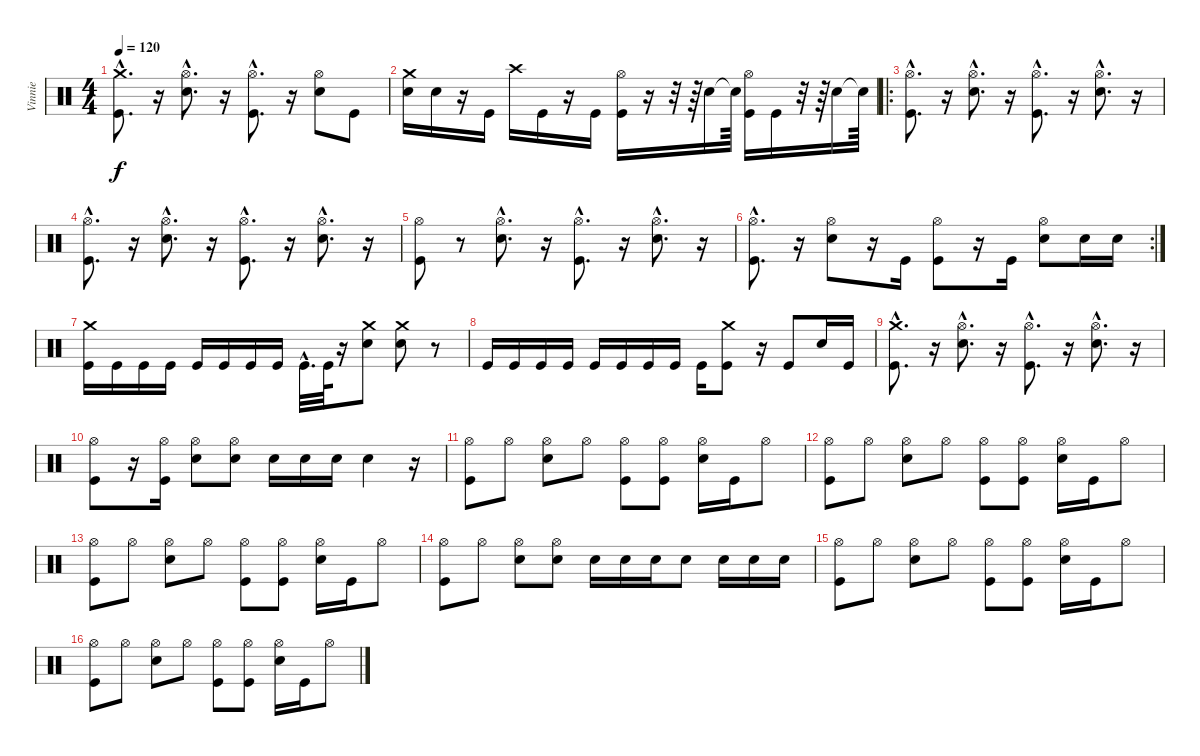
\track ("Vinnie" "Vinnie") {instrument percussion}
\staff {score}
\articulation defaults
\ts (4 4)
\tempo 120
\clef neutral
\ks c
("Kick (hit)"{hac} "Crash medium (hit)"{hac}).8{d dy f} r.16 ("Hi-Hat (open)"{hac} "Electric Snare (hit)"{hac}).8{d} r.16 ("Hi-Hat (open)"{hac} "Kick (hit)"{hac}).8{d} r.16 ("Hi-Hat (open)" "Electric Snare (hit)").8 "Kick (hit)".8 |
("Electric Snare (hit)" "Crash medium (hit)").16 "Electric Snare (hit)".16 r.16 "Kick (hit)".16 "Crash high (hit)".16 "Kick (hit)".16 r.16 "Kick (hit)".16 ("Hi-Hat (open)" "Kick (hit)").16 r.16 r.32 r.64 "Electric Snare (hit)".16 "Snare (hit)"{t}.64 ("Hi-Hat (open)" "Kick (hit)").16 "Kick (hit)".16 r.32 r.64 "Electric Snare (hit)".16 "Snare (hit)"{t}.64 |
\ro
("Hi-Hat (open)"{hac} "Kick (hit)"{hac}).8{d} r.16 ("Hi-Hat (open)"{hac} "Electric Snare (hit)"{hac}).8{d} r.16 ("Hi-Hat (open)"{hac} "Kick (hit)"{hac}).8{d} r.16 ("Hi-Hat (open)"{hac} "Electric Snare (hit)"{hac}).8{d} r.16 |
("Hi-Hat (open)"{hac} "Kick (hit)"{hac}).8{d} r.16 ("Hi-Hat (open)"{hac} "Electric Snare (hit)"{hac}).8{d} r.16 ("Hi-Hat (open)"{hac} "Kick (hit)"{hac}).8{d} r.16 ("Hi-Hat (open)"{hac} "Electric Snare (hit)"{hac}).8{d} r.16 |
("Hi-Hat (open)" "Kick (hit)").8 r.8 ("Hi-Hat (open)"{hac} "Electric Snare (hit)"{hac}).8{d} r.16 ("Hi-Hat (open)"{hac} "Kick (hit)"{hac}).8{d} r.16 ("Hi-Hat (open)"{hac} "Electric Snare (hit)"{hac}).8{d} r.16 |
\rc 2
("Hi-Hat (open)"{hac} "Kick (hit)"{hac}).8{d} r.16 ("Hi-Hat (open)" "Electric Snare (hit)").8 r.16 "Kick (hit)".16 ("Hi-Hat (open)" "Kick (hit)").8 r.16 "Kick (hit)".16 ("Hi-Hat (open)" "Electric Snare (hit)").8 "Electric Snare (hit)".16 "Electric Snare (hit)".16 |
("Kick (hit)" "Crash medium (hit)").16 "Kick (hit)".16 "Kick (hit)".16 "Kick (hit)".16 "Kick (hit)".16 "Kick (hit)".16 "Kick (hit)".16 "Kick (hit)".16 "Kick (hit)"{hac}.32{d} "Kick (hit)".64 r.16 ("Electric Snare (hit)" "Crash medium (hit)").8 ("Electric Snare (hit)" "Crash medium (hit)").8 r.8 |
"Kick (hit)".16 "Kick (hit)".16 "Kick (hit)".16 "Kick (hit)".16 "Kick (hit)".16 "Kick (hit)".16 "Kick (hit)".16 "Kick (hit)".16 "Kick (hit)".16 ("Crash medium (hit)" "Kick (hit)").8 r.16 "Kick (hit)".8 "Electric Snare (hit)".16 "Kick (hit)".16 |
("Kick (hit)"{hac} "Crash medium (hit)"{hac}).8{d} r.16 ("Hi-Hat (open)"{hac} "Electric Snare (hit)"{hac}).8{d} r.16 ("Hi-Hat (open)"{hac} "Kick (hit)"{hac}).8{d} r.16 ("Hi-Hat (open)"{hac} "Electric Snare (hit)"{hac}).8{d} r.16 |
("Hi-Hat (open)" "Kick (hit)").8 r.16 ("Hi-Hat (open)" "Kick (hit)").16 ("Hi-Hat (open)" "Electric Snare (hit)").8 ("Hi-Hat (open)" "Electric Snare (hit)").8 "Electric Snare (hit)".16 "Electric Snare (hit)".16 "Electric Snare (hit)".16 "Electric Snare (hit)".4 r.16 |
("Hi-Hat (open)" "Kick (hit)").8 "Hi-Hat (open)".8 ("Hi-Hat (open)" "Electric Snare (hit)").8 "Hi-Hat (open)".8 ("Hi-Hat (open)" "Kick (hit)").8 ("Hi-Hat (open)" "Kick (hit)").8 ("Hi-Hat (open)" "Electric Snare (hit)").16 "Kick (hit)".16 "Hi-Hat (open)".8 |
("Hi-Hat (open)" "Kick (hit)").8 "Hi-Hat (open)".8 ("Hi-Hat (open)" "Electric Snare (hit)").8 "Hi-Hat (open)".8 ("Hi-Hat (open)" "Kick (hit)").8 ("Hi-Hat (open)" "Kick (hit)").8 ("Hi-Hat (open)" "Electric Snare (hit)").16 "Kick (hit)".16 "Hi-Hat (open)".8 |
("Hi-Hat (open)" "Kick (hit)").8 "Hi-Hat (open)".8 ("Hi-Hat (open)" "Electric Snare (hit)").8 "Hi-Hat (open)".8 ("Hi-Hat (open)" "Kick (hit)").8 ("Hi-Hat (open)" "Kick (hit)").8 ("Hi-Hat (open)" "Electric Snare (hit)").16 "Kick (hit)".16 "Hi-Hat (open)".8 |
("Hi-Hat (open)" "Kick (hit)").8 "Hi-Hat (open)".8 ("Hi-Hat (open)" "Electric Snare (hit)").8 ("Hi-Hat (open)" "Electric Snare (hit)").8 "Electric Snare (hit)".16 "Electric Snare (hit)".16 "Electric Snare (hit)".16 "Electric Snare (hit)".8 "Electric Snare (hit)".16 "Electric Snare (hit)".16 "Electric Snare (hit)".16 |
("Hi-Hat (open)" "Kick (hit)").8 "Hi-Hat (open)".8 ("Hi-Hat (open)" "Electric Snare (hit)").8 "Hi-Hat (open)".8 ("Hi-Hat (open)" "Kick (hit)").8 ("Hi-Hat (open)" "Kick (hit)").8 ("Hi-Hat (open)" "Electric Snare (hit)").16 "Kick (hit)".16 "Hi-Hat (open)".8 |
("Hi-Hat (open)" "Kick (hit)").8 "Hi-Hat (open)".8 ("Hi-Hat (open)" "Electric Snare (hit)").8 "Hi-Hat (open)".8 ("Hi-Hat (open)" "Kick (hit)").8 ("Hi-Hat (open)" "Kick (hit)").8 ("Hi-Hat (open)" "Electric Snare (hit)").16 "Kick (hit)".16 "Hi-Hat (open)".8
